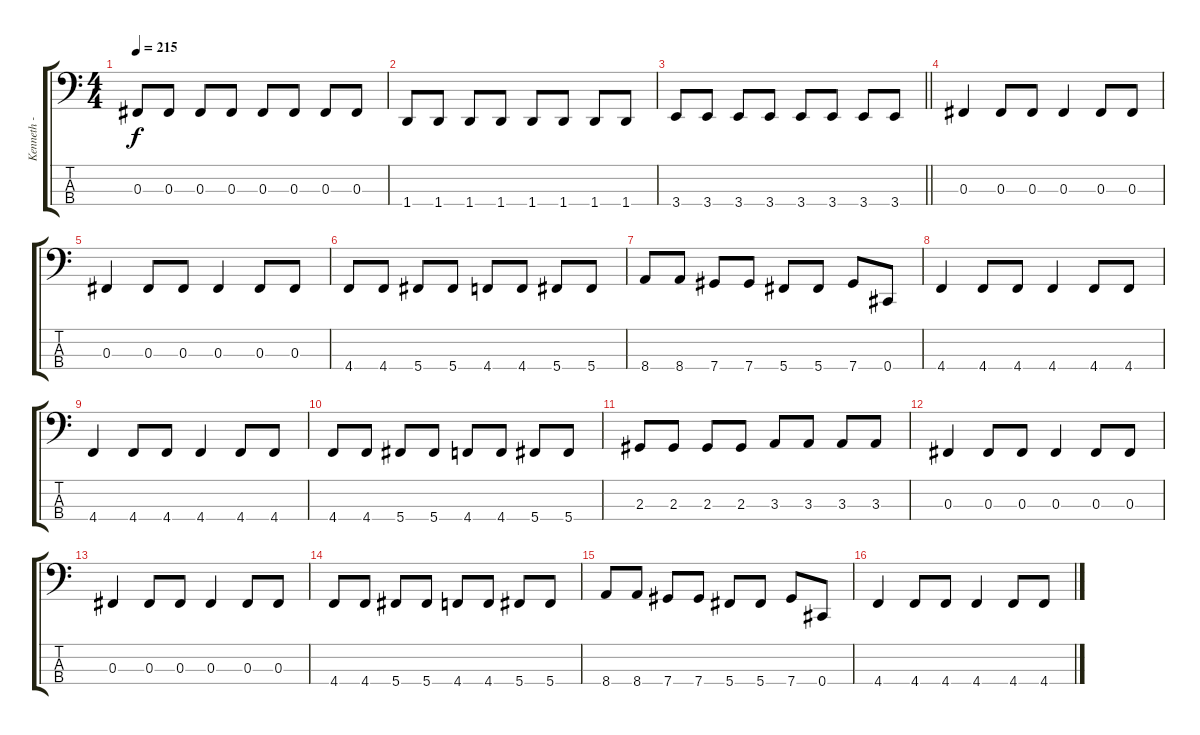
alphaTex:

\track ("Kenneth - Bass" "Kenneth - ") {instrument electricbasspick}
\staff {score tabs}
\tuning (E2 B1 Gb1 Db1) {hide}
\ts (4 4)
\tempo 215
\clef f4
\ks c
0.3.8{dy f} 0.3.8 0.3.8 0.3.8 0.3.8 0.3.8 0.3.8 0.3.8 |
1.4.8 1.4.8 1.4.8 1.4.8 1.4.8 1.4.8 1.4.8 1.4.8 |
\barLineRight lightlight
3.4.8 3.4.8 3.4.8 3.4.8 3.4.8 3.4.8 3.4.8 3.4.8 |
\section ("" "")
0.3.4 0.3.8 0.3.8 0.3.4 0.3.8 0.3.8 |
0.3.4 0.3.8 0.3.8 0.3.4 0.3.8 0.3.8 |
4.4.8 4.4.8 5.4.8 5.4.8 4.4.8 4.4.8 5.4.8 5.4.8 |
8.4.8 8.4.8 7.4.8 7.4.8 5.4.8 5.4.8 7.4.8 0.4.8 |
4.4.4 4.4.8 4.4.8 4.4.4 4.4.8 4.4.8 |
4.4.4 4.4.8 4.4.8 4.4.4 4.4.8 4.4.8 |
4.4.8 4.4.8 5.4.8 5.4.8 4.4.8 4.4.8 5.4.8 5.4.8 |
2.3.8 2.3.8 2.3.8 2.3.8 3.3.8 3.3.8 3.3.8 3.3.8 |
0.3.4 0.3.8 0.3.8 0.3.4 0.3.8 0.3.8 |
0.3.4 0.3.8 0.3.8 0.3.4 0.3.8 0.3.8 |
4.4.8 4.4.8 5.4.8 5.4.8 4.4.8 4.4.8 5.4.8 5.4.8 |
8.4.8 8.4.8 7.4.8 7.4.8 5.4.8 5.4.8 7.4.8 0.4.8 |
4.4.4 4.4.8 4.4.8 4.4.4 4.4.8 4.4.8
